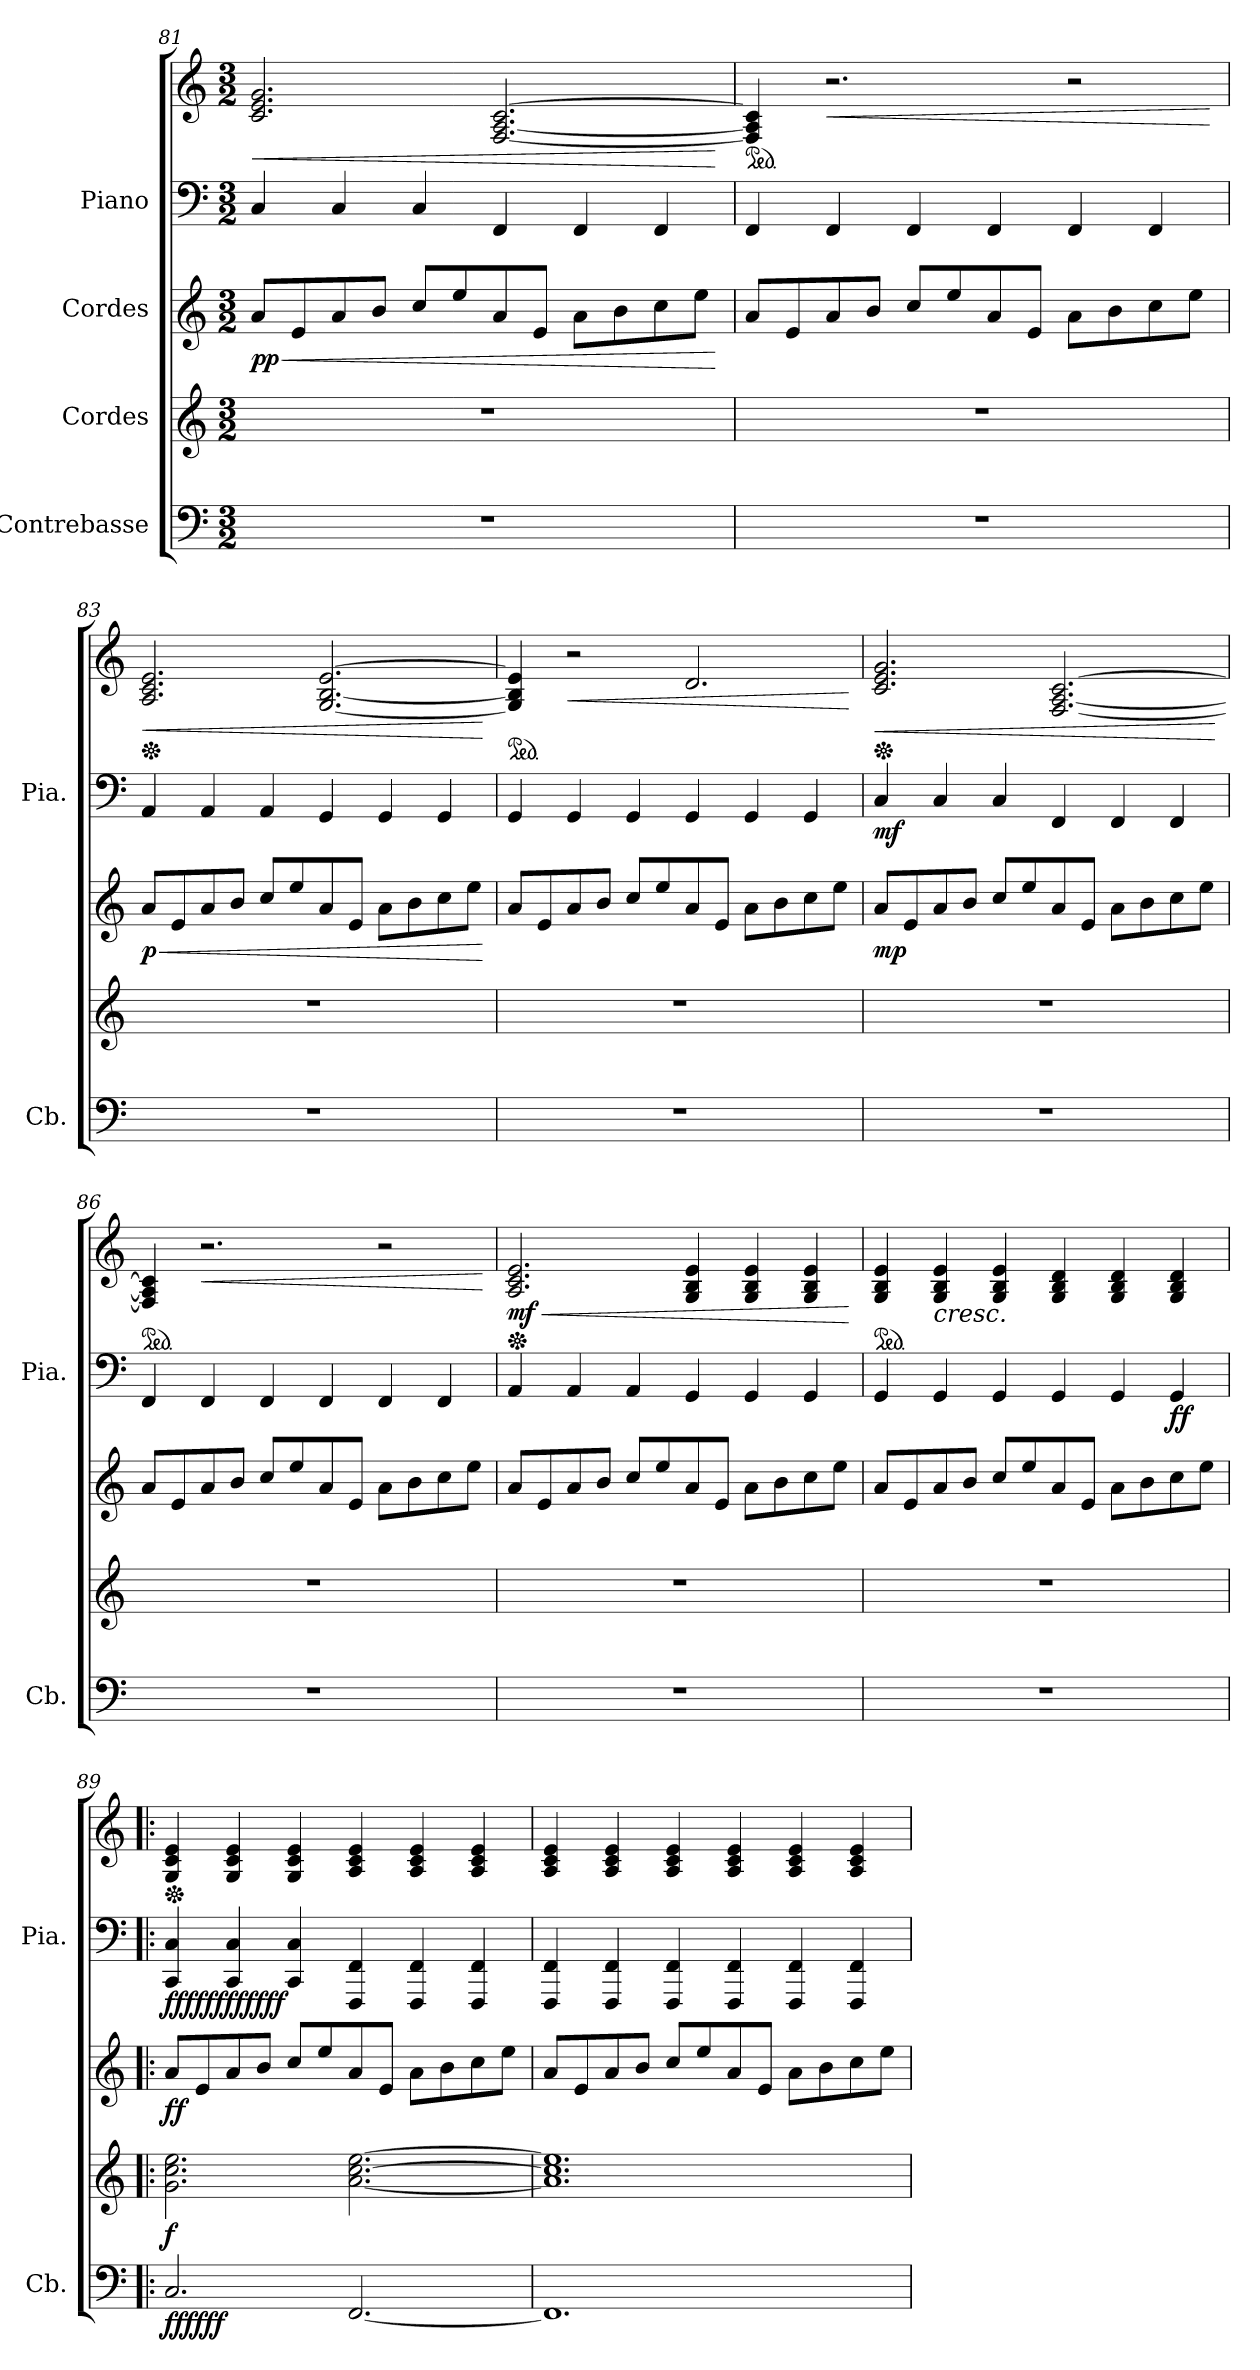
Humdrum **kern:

**kern	**dynam	**kern	**dynam	**kern	**dynam	**kern	**kern	**dynam
*part4	*part4	*part3	*part3	*part2	*part2	*part1	*part1	*part1
*staff5	*staff5	*staff4	*staff4	*staff3	*staff3	*staff2	*staff1	*staff1/2
*I"Contrebasse	*	*I"Cordes	*	*I"Cordes	*	*I"Piano	*	*
*I'Cb.	*	*	*	*	*	*I'Pia.	*	*
*clefF4	*	*clefG2	*	*clefG2	*	*clefF4	*clefG2	*
*ITrd7c12	*	*	*	*	*	*	*	*
*k[]	*	*k[]	*	*k[]	*	*k[]	*k[]	*
*M3/2	*	*M3/2	*	*M3/2	*	*M3/2	*M3/2	*
=81	=81	=81	=81	=81	=81	=81	=81	=81
!	!	!	!	!	!LO:HP:b	!	!	!LO:HP:b
!	!	!	!	!	!LO:DY:n=1:b	!	!	!
1.r	.	1.r	.	8a/L	< pp	4C/	2.c/ 2.e/ 2.g/	<
.	.	.	.	8e/	.	.	.	.
.	.	.	.	8a/	.	4C/	.	.
.	.	.	.	8b/J	.	.	.	.
.	.	.	.	8cc/L	.	4C/	.	.
.	.	.	.	8ee/	.	.	.	.
.	.	.	.	8a/	.	4FF/	[2.F/ [2.A/ [2.c/	.
.	.	.	.	8e/J	.	.	.	.
.	.	.	.	8a\L	.	4FF/	.	.
.	.	.	.	8b\	.	.	.	.
.	.	.	.	8cc\	.	4FF/	.	.
.	.	.	.	8ee\J	.	.	.	.
.	.	.	.	.	[	.	.	[
!!LO:PB:g=z
=82	=82	=82	=82	=82	=82	=82	=82	=82
*	*	*	*	*	*	*	*ped	*
1.r	.	1.r	.	8a/L	.	4FF/	4F/] 4A/] 4c/]	.
.	.	.	.	8e/	.	.	.	.
!	!	!	!	!	!	!	!	!LO:HP:b
.	.	.	.	8a/	.	4FF/	2.r	<
.	.	.	.	8b/J	.	.	.	.
.	.	.	.	8cc/L	.	4FF/	.	.
.	.	.	.	8ee/	.	.	.	.
.	.	.	.	8a/	.	4FF/	.	.
.	.	.	.	8e/J	.	.	.	.
.	.	.	.	8a\L	.	4FF/	2r	.
.	.	.	.	8b\	.	.	.	.
.	.	.	.	8cc\	.	4FF/	.	.
.	.	.	.	8ee\J	.	.	.	.
.	.	.	.	.	.	.	.	[
=83	=83	=83	=83	=83	=83	=83	=83	=83
!	!	!	!	!	!LO:HP:b	!	!	!
*	*	*	*	*	*	*	*Xped	*
!	!	!	!	!	!LO:DY:n=1:b	!	!	!LO:HP:b
1.r	.	1.r	.	8a/L	< p	4AA/	2.A/ 2.c/ 2.e/	<
.	.	.	.	8e/	.	.	.	.
.	.	.	.	8a/	.	4AA/	.	.
.	.	.	.	8b/J	.	.	.	.
.	.	.	.	8cc/L	.	4AA/	.	.
.	.	.	.	8ee/	.	.	.	.
.	.	.	.	8a/	.	4GG/	[2.G/ [2.B/ [2.e/	.
.	.	.	.	8e/J	.	.	.	.
.	.	.	.	8a\L	.	4GG/	.	.
.	.	.	.	8b\	.	.	.	.
.	.	.	.	8cc\	.	4GG/	.	.
.	.	.	.	8ee\J	.	.	.	.
.	.	.	.	.	[	.	.	[
=84	=84	=84	=84	=84	=84	=84	=84	=84
*	*	*	*	*	*	*	*ped	*
1.r	.	1.r	.	8a/L	.	4GG/	4G/] 4B/] 4e/]	.
.	.	.	.	8e/	.	.	.	.
!	!	!	!	!	!	!	!	!LO:HP:b
.	.	.	.	8a/	.	4GG/	2r	<
.	.	.	.	8b/J	.	.	.	.
.	.	.	.	8cc/L	.	4GG/	.	.
.	.	.	.	8ee/	.	.	.	.
.	.	.	.	8a/	.	4GG/	2.d/	.
.	.	.	.	8e/J	.	.	.	.
.	.	.	.	8a\L	.	4GG/	.	.
.	.	.	.	8b\	.	.	.	.
.	.	.	.	8cc\	.	4GG/	.	.
.	.	.	.	8ee\J	.	.	.	.
.	.	.	.	.	.	.	.	[
!!LO:LB:g=z
=85	=85	=85	=85	=85	=85	=85	=85	=85
*	*	*	*	*	*	*	*Xped	*
!	!	!	!	!	!LO:DY:b	!	!	!LO:HP:b
!	!	!	!	!	!	!	!	!LO:DY:n=1:b=2
1.r	.	1.r	.	8a/L	mp	4C/	2.c/ 2.e/ 2.g/	< mf
.	.	.	.	8e/	.	.	.	.
.	.	.	.	8a/	.	4C/	.	.
.	.	.	.	8b/J	.	.	.	.
.	.	.	.	8cc/L	.	4C/	.	.
.	.	.	.	8ee/	.	.	.	.
.	.	.	.	8a/	.	4FF/	[2.F/ [2.A/ [2.c/	.
.	.	.	.	8e/J	.	.	.	.
.	.	.	.	8a\L	.	4FF/	.	.
.	.	.	.	8b\	.	.	.	.
.	.	.	.	8cc\	.	4FF/	.	.
.	.	.	.	8ee\J	.	.	.	.
.	.	.	.	.	.	.	.	[
=86	=86	=86	=86	=86	=86	=86	=86	=86
*	*	*	*	*	*	*	*ped	*
1.r	.	1.r	.	8a/L	.	4FF/	4F/] 4A/] 4c/]	.
.	.	.	.	8e/	.	.	.	.
!	!	!	!	!	!	!	!	!LO:HP:b
.	.	.	.	8a/	.	4FF/	2.r	<
.	.	.	.	8b/J	.	.	.	.
.	.	.	.	8cc/L	.	4FF/	.	.
.	.	.	.	8ee/	.	.	.	.
.	.	.	.	8a/	.	4FF/	.	.
.	.	.	.	8e/J	.	.	.	.
.	.	.	.	8a\L	.	4FF/	2r	.
.	.	.	.	8b\	.	.	.	.
.	.	.	.	8cc\	.	4FF/	.	.
.	.	.	.	8ee\J	.	.	.	.
.	.	.	.	.	.	.	.	[
=87	=87	=87	=87	=87	=87	=87	=87	=87
*	*	*	*	*	*	*	*Xped	*
!	!	!	!	!	!	!	!	!LO:HP:b
!	!	!	!	!	!	!	!	!LO:DY:n=1:b
1.r	.	1.r	.	8a/L	.	4AA/	2.A/ 2.c/ 2.e/	< mf
.	.	.	.	8e/	.	.	.	.
.	.	.	.	8a/	.	4AA/	.	.
.	.	.	.	8b/J	.	.	.	.
.	.	.	.	8cc/L	.	4AA/	.	.
.	.	.	.	8ee/	.	.	.	.
.	.	.	.	8a/	.	4GG/	4G/ 4B/ 4e/	.
.	.	.	.	8e/J	.	.	.	.
.	.	.	.	8a\L	.	4GG/	4G/ 4B/ 4e/	.
.	.	.	.	8b\	.	.	.	.
.	.	.	.	8cc\	.	4GG/	4G/ 4B/ 4e/	.
.	.	.	.	8ee\J	.	.	.	.
.	.	.	.	.	.	.	.	[
!!LO:PB:g=z
=88	=88	=88	=88	=88	=88	=88	=88	=88
*	*	*	*	*	*	*	*ped	*
1.r	.	1.r	.	8a/L	.	4GG/	4G/ 4B/ 4e/	.
.	.	.	.	8e/	.	.	.	.
!	!	!	!	!	!	!	!	!LO:HP:b
.	.	.	.	8a/	.	4GG/	4G/ 4B/ 4e/	<
.	.	.	.	8b/J	.	.	.	.
.	.	.	.	8cc/L	.	4GG/	4G/ 4B/ 4e/	.
.	.	.	.	8ee/	.	.	.	.
.	.	.	.	8a/	.	4GG/	4G/ 4B/ 4d/	.
.	.	.	.	8e/J	.	.	.	.
.	.	.	.	8a\L	.	4GG/	4G/ 4B/ 4d/	.
.	.	.	.	8b\	.	.	.	.
!	!	!	!	!	!	!	!	!LO:DY:b=2
!	!	!	!	!	!	!	!	!LO:DY:n=1:b
.	.	.	.	8cc\	.	4GG/	4G/ 4B/ 4d/	f f
.	.	.	.	8ee\J	.	.	.	.
.	.	.	.	.	.	.	.	[
=89!|:	=89!|:	=89!|:	=89!|:	=89!|:	=89!|:	=89!|:	=89!|:	=89!|:
*	*	*	*	*	*	*	*Xped	*
*	*	*	*	*	*	*	*MM160	*
!	!LO:DY:b	!	!LO:DY:b	!	!LO:DY:b	!	!	!LO:DY:b=2
!	!	!	!	!	!	!	!	!LO:DY:n=1:b
2.CC/	ffffff	2.g\ 2.cc\ 2.ee\	f	8a/L	ff	4CC/ 4C/	4G/ 4c/ 4e/	ffffff ffffff
.	.	.	.	8e/	.	.	.	.
.	.	.	.	8a/	.	4CC/ 4C/	4G/ 4c/ 4e/	.
.	.	.	.	8b/J	.	.	.	.
.	.	.	.	8cc/L	.	4CC/ 4C/	4G/ 4c/ 4e/	.
.	.	.	.	8ee/	.	.	.	.
[2.FFF/	.	[2.a\ [2.cc\ [2.ee\	.	8a/	.	4FFF/ 4FF/	4A/ 4c/ 4e/	.
.	.	.	.	8e/J	.	.	.	.
.	.	.	.	8a\L	.	4FFF/ 4FF/	4A/ 4c/ 4e/	.
.	.	.	.	8b\	.	.	.	.
.	.	.	.	8cc\	.	4FFF/ 4FF/	4A/ 4c/ 4e/	.
.	.	.	.	8ee\J	.	.	.	.
=90	=90	=90	=90	=90	=90	=90	=90	=90
1.FFF]	.	1.a] 1.cc] 1.ee]	.	8a/L	.	4FFF/ 4FF/	4A/ 4c/ 4e/	.
.	.	.	.	8e/	.	.	.	.
.	.	.	.	8a/	.	4FFF/ 4FF/	4A/ 4c/ 4e/	.
.	.	.	.	8b/J	.	.	.	.
.	.	.	.	8cc/L	.	4FFF/ 4FF/	4A/ 4c/ 4e/	.
.	.	.	.	8ee/	.	.	.	.
.	.	.	.	8a/	.	4FFF/ 4FF/	4A/ 4c/ 4e/	.
.	.	.	.	8e/J	.	.	.	.
.	.	.	.	8a\L	.	4FFF/ 4FF/	4A/ 4c/ 4e/	.
.	.	.	.	8b\	.	.	.	.
.	.	.	.	8cc\	.	4FFF/ 4FF/	4A/ 4c/ 4e/	.
.	.	.	.	8ee\J	.	.	.	.
=	=	=	=	=	=	=	=	=
*-	*-	*-	*-	*-	*-	*-	*-	*-
